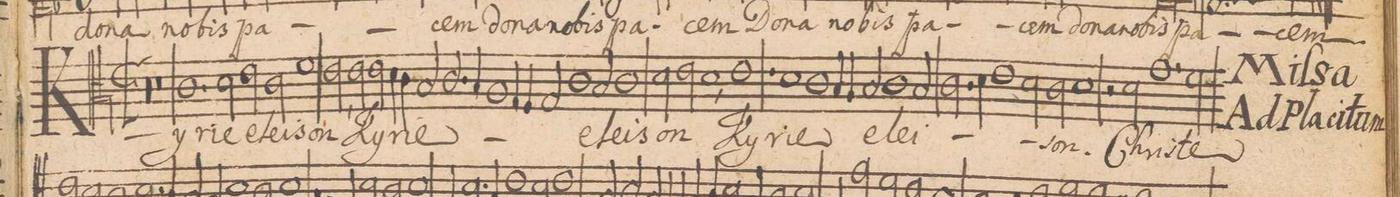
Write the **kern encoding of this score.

**kern	**text
*I"ALTVS.	*
*clefC3	*
*k[]	*
*met(c|)	*
*M2/1	*
00r	.
=2-	=2-
=3-	=3-
0r	.
=4-	=4-
1.c\	Ky-
*2\right	*
2d\	-ri-
=5-	=5-
2e\	-e
2c\	e-
1f\	-lei-
=6-	=6-
2e,<\	-son
2e\	Ky-
2e\	-ri-
4d\	-e
4c\	.
=7-	=7-
2B/	.
2.c/	.
4B/	.
1A/	.
=8-	=8-
4G/	.
4F/	.
2G/	.
1c\	e-
=9-	=9-
2B/	.
1c\	-lei-
=10-	=10-
2d\	-son
2e\	.
1d\,<	.
=11-	=11-
1.e\	Ky-
1d\	-ri-
=12-	=12-
1c\	-e
4B/	.
4A/	.
=13-	=13-
2B/	e-
1c\	-lei-
2B/	.
=14-	=14-
2.c\	.
4d\	.
1e\	.
=15-	=15-
2d\	.
2c\	.
1d\	-son.
=16-	=16-
2r	.
2d\	Chri-
1.g\	-ste
=17-	=17-
2f\	.
*-	*-
